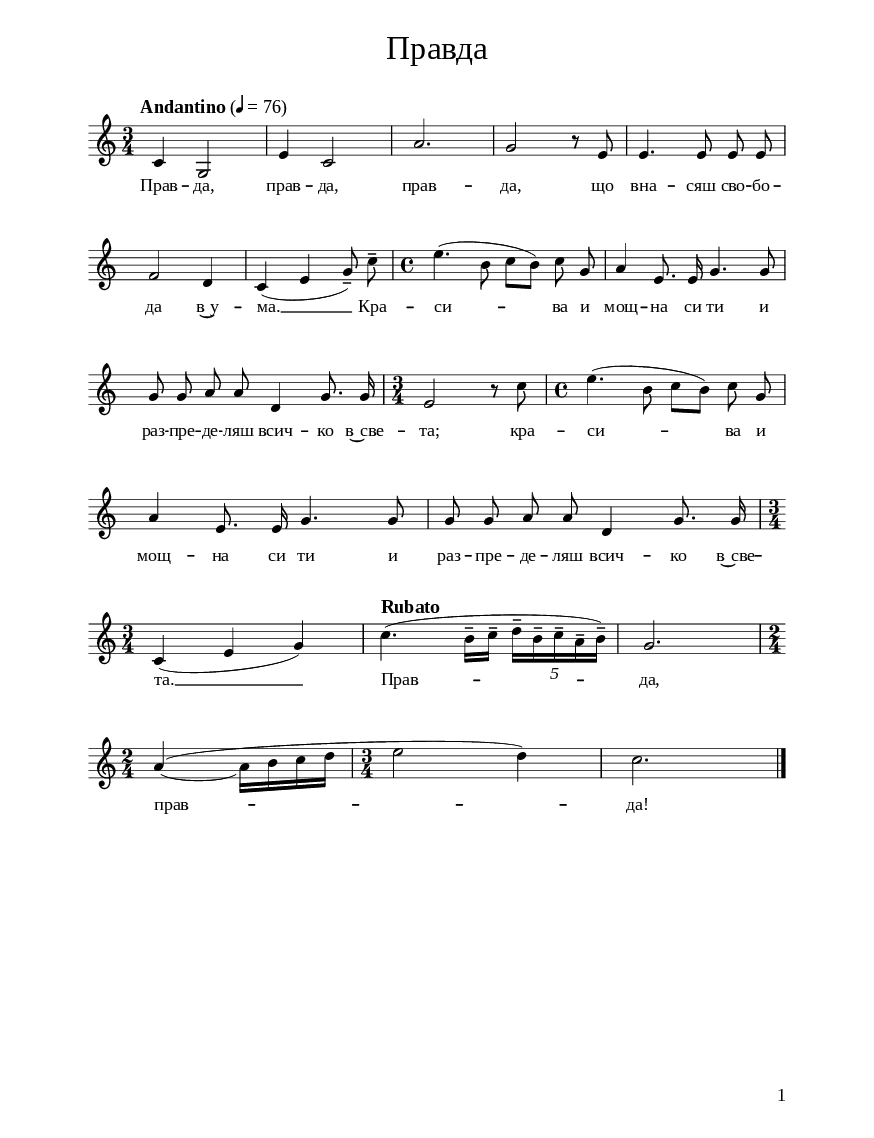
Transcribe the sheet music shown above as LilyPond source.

\version "2.24.2"

\include "include/globals.ily"

\bookpart {
  \label #'ref132
  \tocItem \markup "Правда"
  \include "include/bookpart-paper.ily"
  \score {
    \include "include/score-layout.ily"


    \new Voice \absolute {
      \clef treble
      \key c \major
      \time 3/4
      \tempoFunc "Andantino" 4 "76"
      \autoBeamOff
      c'4  g2 | % 2
      e'4  c'2 | % 3
      a'2. | % 4
      g'2 r8  e'8 | % 5
      e'4.  e'8  e'8  e'8 \break | % 6
      f'2  d'4 | % 7
      c'4 (  e'4  g'8 ) --   c''8 -- | % 8
      \time 4/4  | % 8
      e''4. (  b'8  c''8 [  b'8 ] )
      c''8  g'8  | % 9
      a'4  e'8.  e'16  g'4.  g'8
      \break |
      g'8  g'8  a'8  a'8  d'4
      g'8.  g'16 |  % 11
      \time 3/4  | % 11
      e'2 r8  c''8 | % 12
      \time 4/4  | % 12
      e''4. (  b'8  c''8 [  b'8 ) ]
      c''8  g'8 \break | % 13
      a'4  e'8.  e'16  g'4.  g'8 | % 14
      g'8  g'8  a'8  a'8  d'4
      g'8.  g'16 | \break  % 15
      \time 3/4  | % 15
      c'4 (  e'4  g'4 )  | % 16
      \tempo "Rubato" c''4. ( b'16 -- [
      c''16 -- ]
      \times 4/5  {
        d''16 -- [  b'16 --  c''16 --
        a'16 --  b'16 ) -- ]
      }
      | % 17
      g'2. \break | % 18
      \time 2/4  | % 18
      a'4 ( ~  a'16 [  b'16  c''16
      d''16 ] | % 19
      \time 3/4  | % 19
      e''2  d''4 ) |
      c''2. \bar "|."
    }

    \addlyrics {
      Прав -- да, прав -- да, прав -- да,
      що вна -- сяш сво -- бо -- да в~у
      -- ма. __   Кра -- си --
      ва и мощ -- на си ти и раз --
      пре -- де -- ляш всич -- ко в~све --
      та; кра -- си --   ва и
      мощ -- на си ти и раз -- пре -- де
      -- ляш всич -- ко в~све -- та. __
      Прав --
      да, прав --
      да!}

      \header {
        title = \titleFunc "Правда" "Pravda"
      }

      \midi{}

    } % score


  } % bookpart
